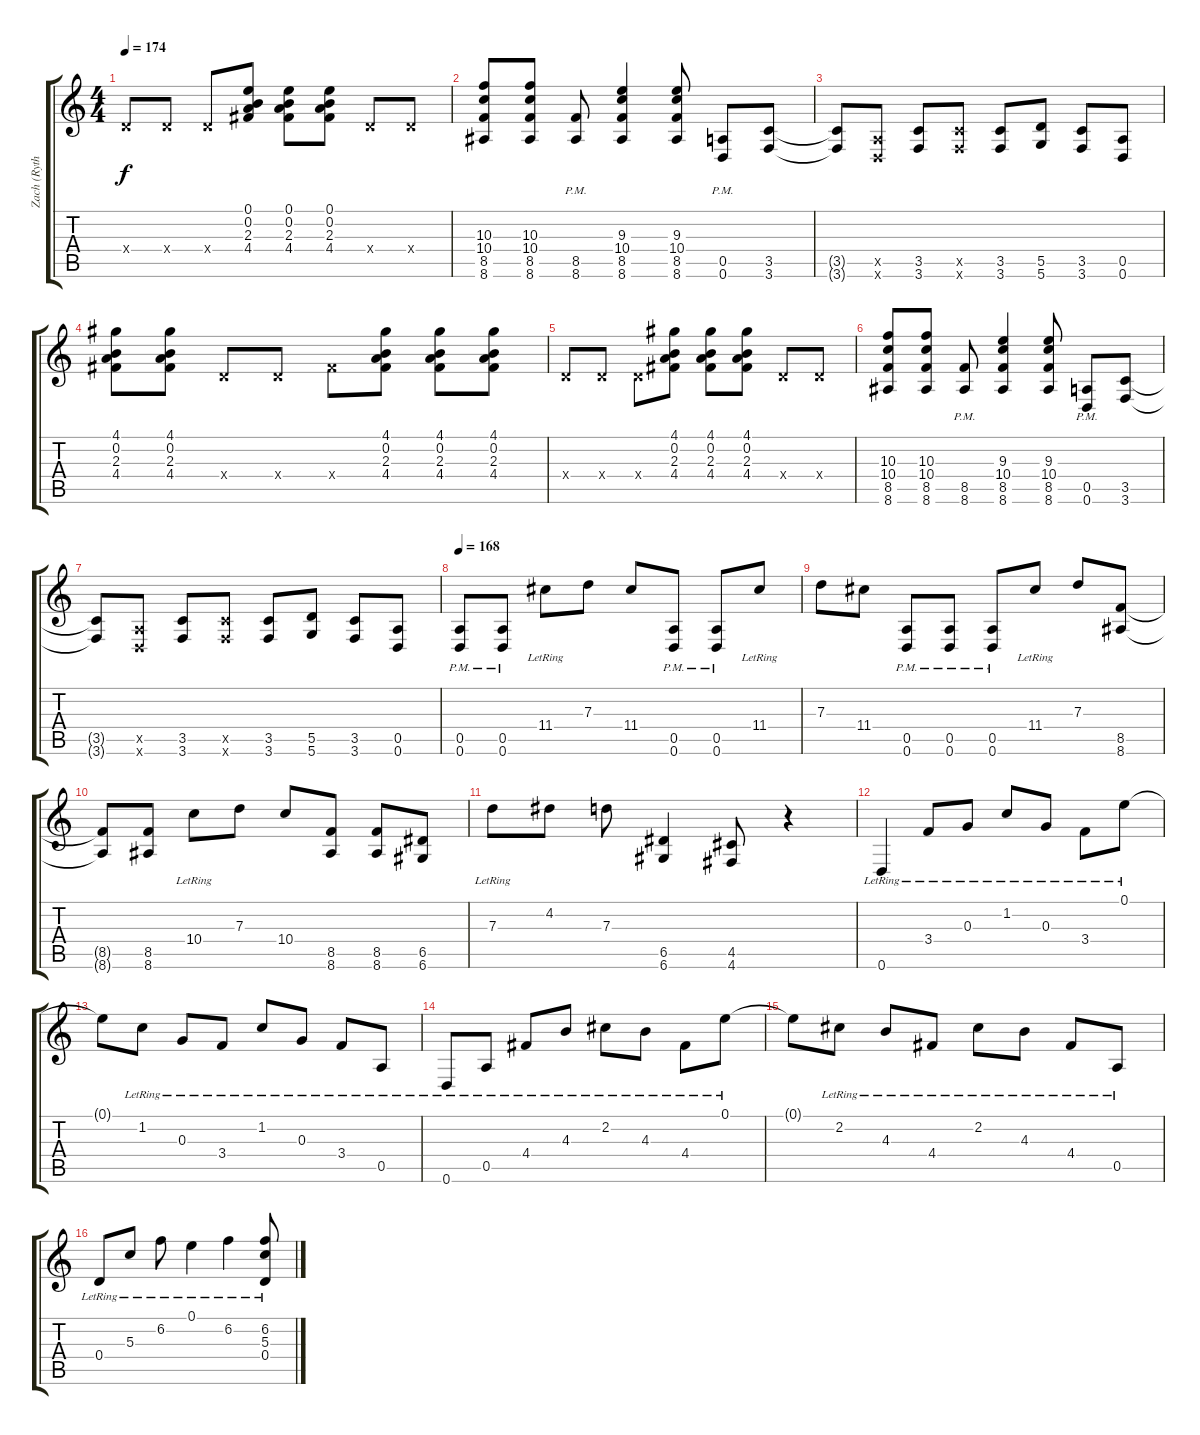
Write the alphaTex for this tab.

\track ("Zach (Rythym)" "Zach (Ryth") {instrument distortionguitar}
\staff {score tabs}
\tuning (E4 B3 G3 D3 A2 D2) {hide}
\ts (4 4)
\tempo 174
\clef g2
\ks c
0.4{x}.8{dy f} 0.4{x}.8 0.4{x}.8 (0.1 0.2 2.3 4.4).8 (0.1 0.2 2.3 4.4).8 (0.1 0.2 2.3 4.4).8 0.4{x}.8 0.4{x}.8 |
(10.3 10.4 8.5 8.6).8 (10.3 10.4 8.5 8.6).8 (8.5{pm} 8.6{pm}).8 (9.3 10.4 8.5 8.6).4 (9.3 10.4 8.5 8.6).8 (0.5{pm} 0.6{pm}).8 (3.5 3.6).8 |
(3.5{t} 3.6{t}).8 (0.5{x} 0.6{x}).8 (3.5 3.6).8 (3.5{x} 3.6{x}).8 (3.5 3.6).8 (5.5 5.6).8 (3.5 3.6).8 (0.5 0.6).8 |
(4.1 0.2 2.3 4.4).8 (4.1 0.2 2.3 4.4).8 0.4{x}.8 0.4{x}.8 4.4{x}.8 (4.1 0.2 2.3 4.4).8 (4.1 0.2 2.3 4.4).8 (4.1 0.2 2.3 4.4).8 |
0.4{x}.8 0.4{x}.8 0.4{x}.8 (4.1 0.2 2.3 4.4).8 (4.1 0.2 2.3 4.4).8 (4.1 0.2 2.3 4.4).8 0.4{x}.8 0.4{x}.8 |
(10.3 10.4 8.5 8.6).8 (10.3 10.4 8.5 8.6).8 (8.5{pm} 8.6{pm}).8 (9.3 10.4 8.5 8.6).4 (9.3 10.4 8.5 8.6).8 (0.5{pm} 0.6{pm}).8 (3.5 3.6).8 |
(3.5{t} 3.6{t}).8 (0.5{x} 0.6{x}).8 (3.5 3.6).8 (3.5{x} 3.6{x}).8 (3.5 3.6).8 (5.5 5.6).8 (3.5 3.6).8 (0.5 0.6).8 |
\tempo 168
(0.5{pm} 0.6{pm}).8 (0.5{pm} 0.6{pm}).8 11.4{lr}.8 7.3.8 11.4.8 (0.5{pm} 0.6{pm}).8 (0.5{pm} 0.6{pm}).8 11.4{lr}.8 |
7.3.8 11.4.8 (0.5{pm} 0.6{pm}).8 (0.5{pm} 0.6{pm}).8 (0.5{pm} 0.6{pm}).8 11.4{lr}.8 7.3.8 (8.5 8.6).8 |
(8.5{t} 8.6{t}).8 (8.5 8.6).8 10.4{lr}.8 7.3.8 10.4.8 (8.5 8.6).8 (8.5 8.6).8 (6.5 6.6).8 |
7.3{lr}.8 4.2.8 7.3.8 (6.5 6.6).4 (4.5 4.6).8 r.4 |
0.6{lr}.4{instrument electricguitarclean} 3.4{lr}.8 0.3{lr}.8 1.2{lr}.8 0.3{lr}.8 3.4{lr}.8 0.1{lr}.8 |
0.1{t}.8 1.2{lr}.8 0.3{lr}.8 3.4{lr}.8 1.2{lr}.8 0.3{lr}.8 3.4{lr}.8 0.5{lr}.8 |
0.6{lr}.8 0.5{lr}.8 4.4{lr}.8 4.3{lr}.8 2.2{lr}.8 4.3{lr}.8 4.4{lr}.8 0.1{lr}.8 |
0.1{t}.8 2.2{lr}.8 4.3{lr}.8 4.4{lr}.8 2.2{lr}.8 4.3{lr}.8 4.4{lr}.8 0.5{lr}.8 |
0.4{lr}.8 5.3{lr}.8 6.2{lr}.8 0.1{lr}.4 6.2{lr}.4 (6.2{lr} 5.3{lr} 0.4{lr}).8
